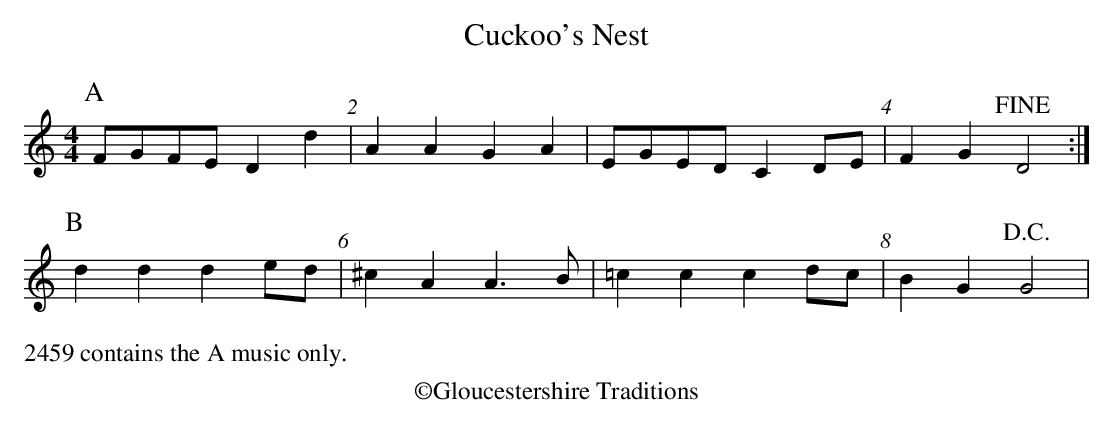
X:1
T:Cuckoo's Nest
U:R=!D.C.!
U:N=!fine!
M:4/4
L:1/4
K:D dor
[P:A]F/2G/2F/2E/2 Dd| AA GA| E/2G/2E/2D/2 CD/2E/2| FG ND2:|
[P:B]dd de/2d/2| ^cA A>B |=cc cd/2c/2| BG RG2 |
